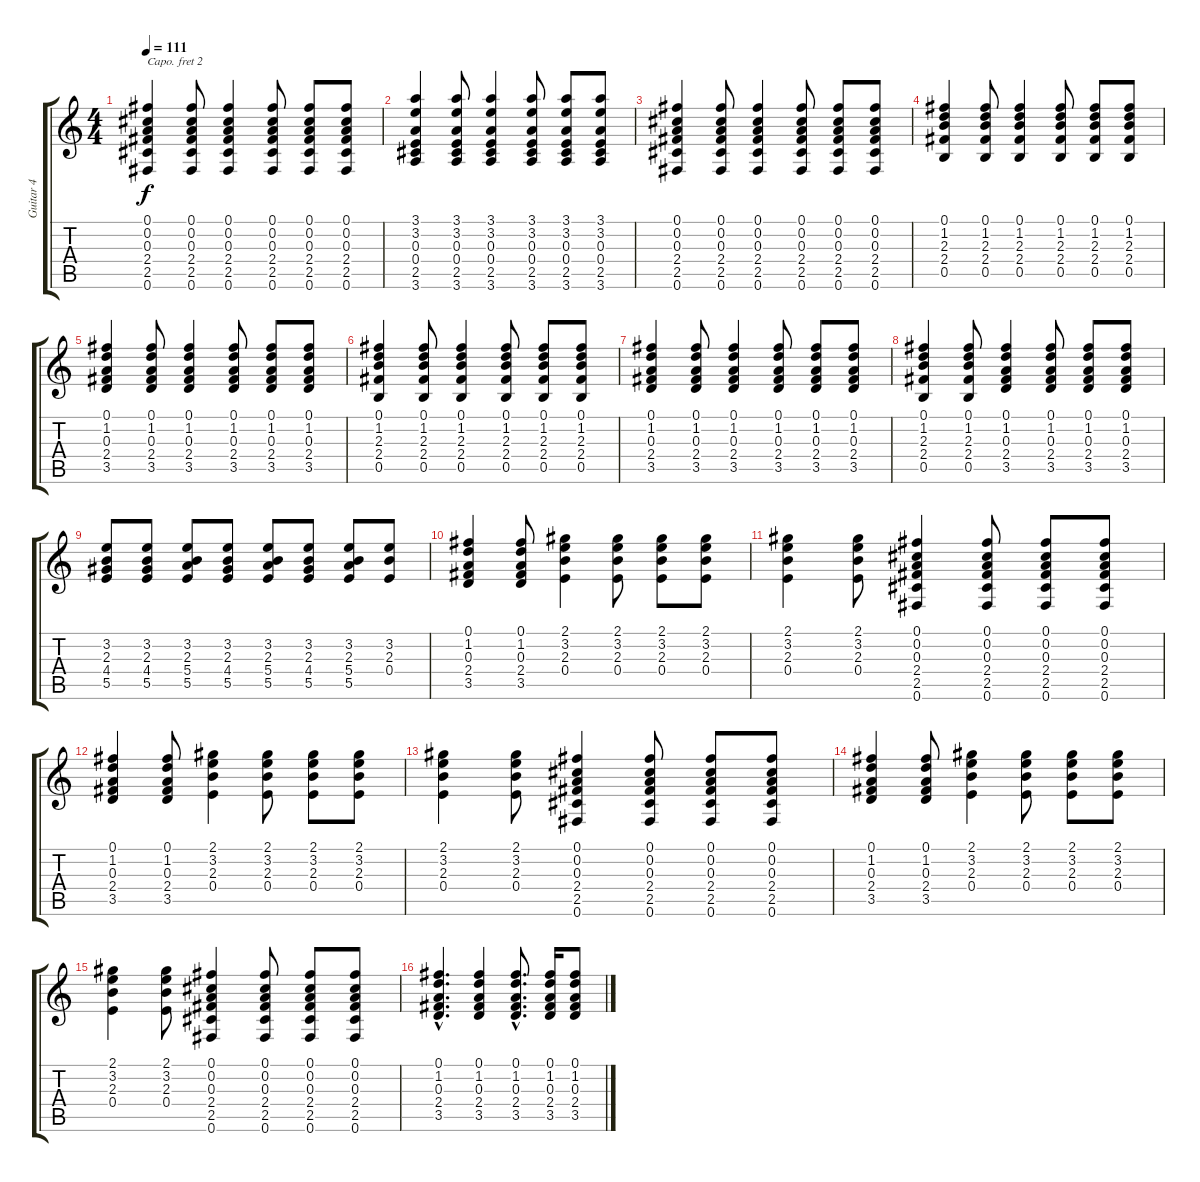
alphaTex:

\track ("Guitar 4" "Guitar 4") {instrument acousticguitarsteel}
\staff {score tabs}
\capo 2
\tuning (E4 B3 G3 D3 A2 E2) {hide}
\ts (4 4)
\tempo 111
\clef g2
\ks c
(0.1 0.2 0.3 2.4 2.5 0.6).4{dy f} (0.1 0.2 0.3 2.4 2.5 0.6).8 (0.1 0.2 0.3 2.4 2.5 0.6).4 (0.1 0.2 0.3 2.4 2.5 0.6).8 (0.1 0.2 0.3 2.4 2.5 0.6).8 (0.1 0.2 0.3 2.4 2.5 0.6).8 |
(3.1 3.2 0.3 0.4 2.5 3.6).4 (3.1 3.2 0.3 0.4 2.5 3.6).8 (3.1 3.2 0.3 0.4 2.5 3.6).4 (3.1 3.2 0.3 0.4 2.5 3.6).8 (3.1 3.2 0.3 0.4 2.5 3.6).8 (3.1 3.2 0.3 0.4 2.5 3.6).8 |
(0.1 0.2 0.3 2.4 2.5 0.6).4 (0.1 0.2 0.3 2.4 2.5 0.6).8 (0.1 0.2 0.3 2.4 2.5 0.6).4 (0.1 0.2 0.3 2.4 2.5 0.6).8 (0.1 0.2 0.3 2.4 2.5 0.6).8 (0.1 0.2 0.3 2.4 2.5 0.6).8 |
(0.1 1.2 2.3 2.4 0.5).4 (0.1 1.2 2.3 2.4 0.5).8 (0.1 1.2 2.3 2.4 0.5).4 (0.1 1.2 2.3 2.4 0.5).8 (0.1 1.2 2.3 2.4 0.5).8 (0.1 1.2 2.3 2.4 0.5).8 |
(0.1 1.2 0.3 2.4 3.5).4 (0.1 1.2 0.3 2.4 3.5).8 (0.1 1.2 0.3 2.4 3.5).4 (0.1 1.2 0.3 2.4 3.5).8 (0.1 1.2 0.3 2.4 3.5).8 (0.1 1.2 0.3 2.4 3.5).8 |
(0.1 1.2 2.3 2.4 0.5).4 (0.1 1.2 2.3 2.4 0.5).8 (0.1 1.2 2.3 2.4 0.5).4 (0.1 1.2 2.3 2.4 0.5).8 (0.1 1.2 2.3 2.4 0.5).8 (0.1 1.2 2.3 2.4 0.5).8 |
(0.1 1.2 0.3 2.4 3.5).4 (0.1 1.2 0.3 2.4 3.5).8 (0.1 1.2 0.3 2.4 3.5).4 (0.1 1.2 0.3 2.4 3.5).8 (0.1 1.2 0.3 2.4 3.5).8 (0.1 1.2 0.3 2.4 3.5).8 |
(0.1 1.2 2.3 2.4 0.5).4 (0.1 1.2 2.3 2.4 0.5).8 (0.1 1.2 0.3 2.4 3.5).4 (0.1 1.2 0.3 2.4 3.5).8 (0.1 1.2 0.3 2.4 3.5).8 (0.1 1.2 0.3 2.4 3.5).8 |
(3.2 2.3 4.4 5.5).8 (3.2 2.3 4.4 5.5).8 (3.2 2.3 5.4 5.5).8 (3.2 2.3 4.4 5.5).8 (3.2 2.3 5.4 5.5).8 (3.2 2.3 4.4 5.5).8 (3.2 2.3 5.4 5.5).8 (3.2 2.3 0.4).8 |
(0.1 1.2 0.3 2.4 3.5).4 (0.1 1.2 0.3 2.4 3.5).8 (2.1 3.2 2.3 0.4).4 (2.1 3.2 2.3 0.4).8 (2.1 3.2 2.3 0.4).8 (2.1 3.2 2.3 0.4).8 |
(2.1 3.2 2.3 0.4).4 (2.1 3.2 2.3 0.4).8 (0.1 0.2 0.3 2.4 2.5 0.6).4 (0.1 0.2 0.3 2.4 2.5 0.6).8 (0.1 0.2 0.3 2.4 2.5 0.6).8 (0.1 0.2 0.3 2.4 2.5 0.6).8 |
(0.1 1.2 0.3 2.4 3.5).4 (0.1 1.2 0.3 2.4 3.5).8 (2.1 3.2 2.3 0.4).4 (2.1 3.2 2.3 0.4).8 (2.1 3.2 2.3 0.4).8 (2.1 3.2 2.3 0.4).8 |
(2.1 3.2 2.3 0.4).4 (2.1 3.2 2.3 0.4).8 (0.1 0.2 0.3 2.4 2.5 0.6).4 (0.1 0.2 0.3 2.4 2.5 0.6).8 (0.1 0.2 0.3 2.4 2.5 0.6).8 (0.1 0.2 0.3 2.4 2.5 0.6).8 |
(0.1 1.2 0.3 2.4 3.5).4 (0.1 1.2 0.3 2.4 3.5).8 (2.1 3.2 2.3 0.4).4 (2.1 3.2 2.3 0.4).8 (2.1 3.2 2.3 0.4).8 (2.1 3.2 2.3 0.4).8 |
(2.1 3.2 2.3 0.4).4 (2.1 3.2 2.3 0.4).8 (0.1 0.2 0.3 2.4 2.5 0.6).4 (0.1 0.2 0.3 2.4 2.5 0.6).8 (0.1 0.2 0.3 2.4 2.5 0.6).8 (0.1 0.2 0.3 2.4 2.5 0.6).8 |
(0.1{hac} 1.2{hac} 0.3{hac} 2.4{hac} 3.5{hac}).4{d} (0.1 1.2 0.3 2.4 3.5).4 (0.1{hac} 1.2{hac} 0.3{hac} 2.4{hac} 3.5{hac}).8{d} (0.1 1.2 0.3 2.4 3.5).16 (0.1 1.2 0.3 2.4 3.5).8
